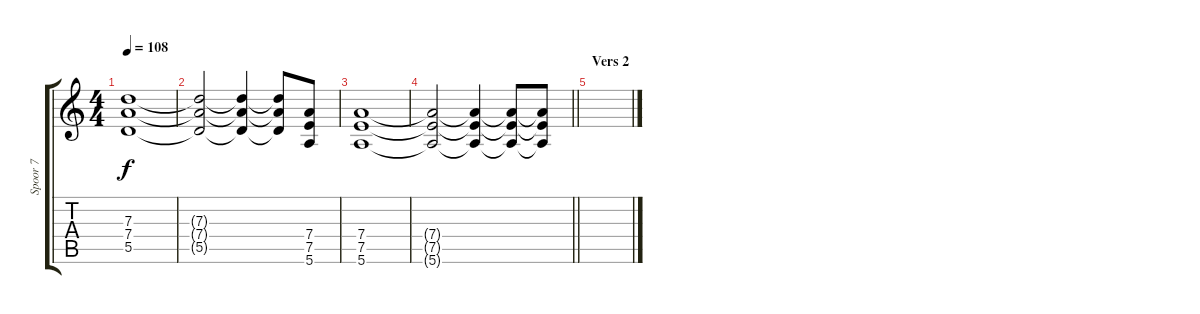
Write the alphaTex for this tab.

\track ("Spoor 7" "Spoor 7") {instrument distortionguitar}
\staff {score tabs}
\tuning (E4 B3 G3 D3 A2 E2) {hide}
\ts (4 4)
\tempo 108
\clef g2
\ks c
(7.3 7.4 5.5).1{dy f} |
(7.3{t} 7.4{t} 5.5{t}).2 (7.3{t} 7.4{t} 5.5{t}).4 (7.3{t} 7.4{t} 5.5{t}).8 (7.4 7.5 5.6).8 |
(7.4 7.5 5.6).1 |
\barLineRight lightlight
(7.4{t} 7.5{t} 5.6{t}).2 (7.4{t} 7.5{t} 5.6{t}).4 (7.4{t} 7.5{t} 5.6{t}).8 (7.4{t} 7.5{t} 5.6{t}).8 |
\section ("" "Vers 2")
